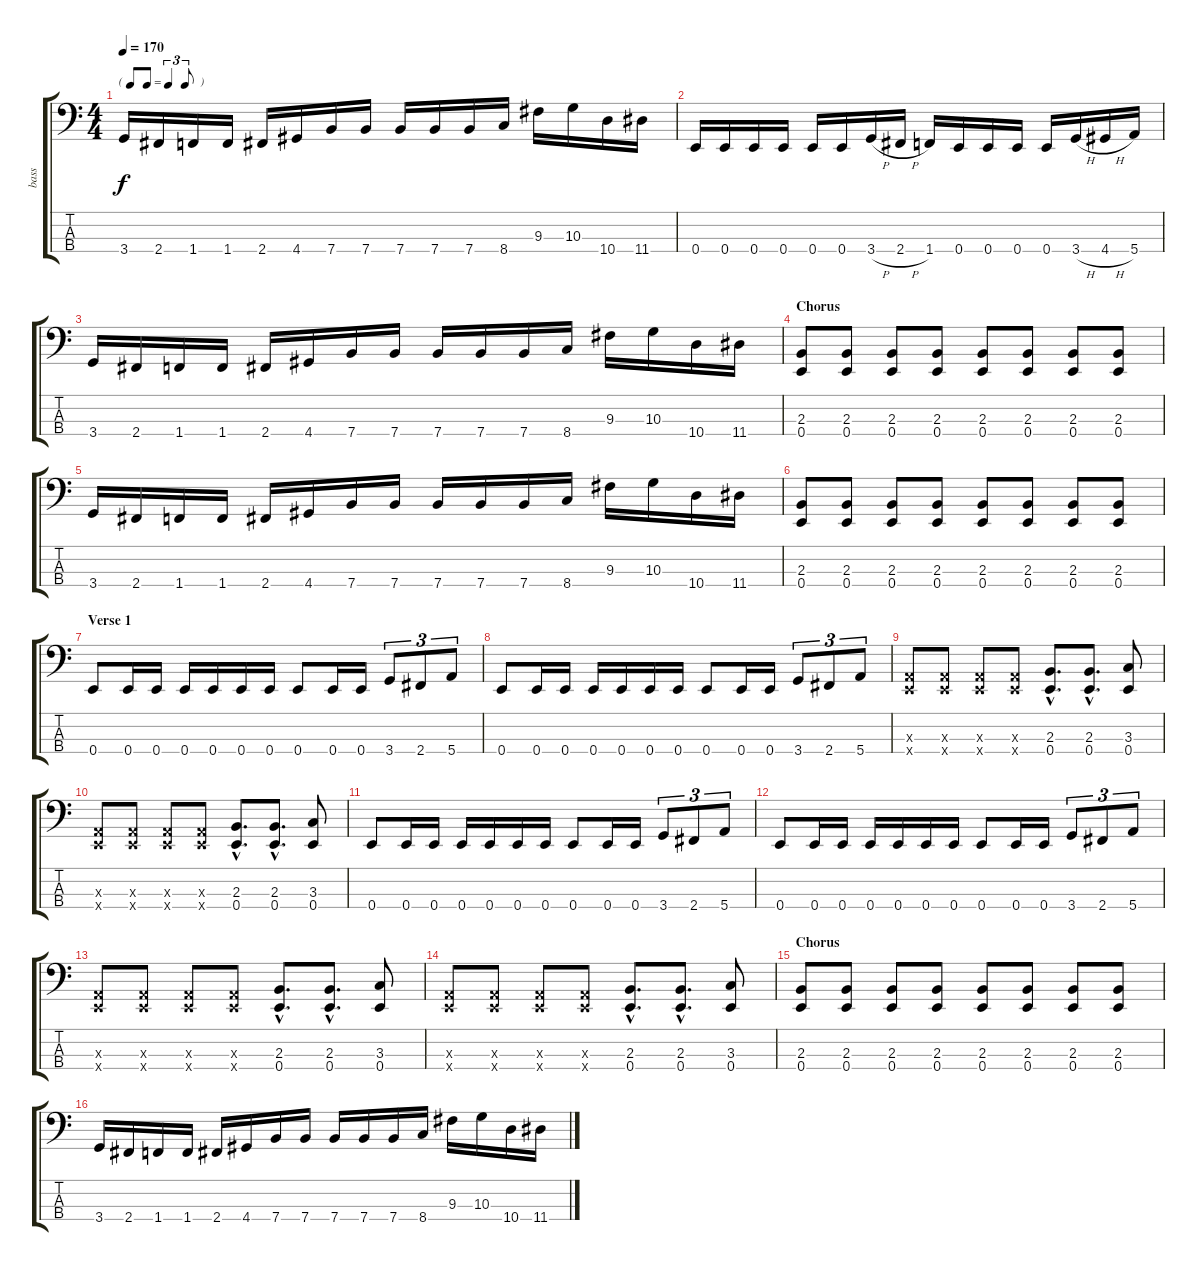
\track ("bass" "bass") {instrument slapbass1}
\staff {score tabs}
\tuning (G2 D2 A1 E1) {hide}
\ts (4 4)
\tf triplet8th
\tempo 170
\clef f4
\ks c
3.4.16{dy f} 2.4.16 1.4.16 1.4.16 2.4.16 4.4.16 7.4.16 7.4.16 7.4.16 7.4.16 7.4.16 8.4.16 9.3.16 10.3.16 10.4.16 11.4.16 |
0.4.16 0.4.16 0.4.16 0.4.16 0.4.16 0.4.16 3.4{h}.16 2.4{h}.16 1.4.16 0.4.16 0.4.16 0.4.16 0.4.16 3.4{h}.16 4.4{h}.16 5.4.16 |
3.4.16 2.4.16 1.4.16 1.4.16 2.4.16 4.4.16 7.4.16 7.4.16 7.4.16 7.4.16 7.4.16 8.4.16 9.3.16 10.3.16 10.4.16 11.4.16 |
\section ("" "Chorus")
(2.3 0.4).8 (2.3 0.4).8 (2.3 0.4).8 (2.3 0.4).8 (2.3 0.4).8 (2.3 0.4).8 (2.3 0.4).8 (2.3 0.4).8 |
3.4.16 2.4.16 1.4.16 1.4.16 2.4.16 4.4.16 7.4.16 7.4.16 7.4.16 7.4.16 7.4.16 8.4.16 9.3.16 10.3.16 10.4.16 11.4.16 |
(2.3 0.4).8 (2.3 0.4).8 (2.3 0.4).8 (2.3 0.4).8 (2.3 0.4).8 (2.3 0.4).8 (2.3 0.4).8 (2.3 0.4).8 |
\section ("" "Verse 1")
0.4.8 0.4.16 0.4.16 0.4.16 0.4.16 0.4.16 0.4.16 0.4.8 0.4.16 0.4.16 3.4.8{tu (3 2)} 2.4.8{tu (3 2)} 5.4.8{tu (3 2)} |
0.4.8 0.4.16 0.4.16 0.4.16 0.4.16 0.4.16 0.4.16 0.4.8 0.4.16 0.4.16 3.4.8{tu (3 2)} 2.4.8{tu (3 2)} 5.4.8{tu (3 2)} |
(0.3{x} 0.4{x}).8 (0.3{x} 0.4{x}).8 (0.3{x} 0.4{x}).8 (0.3{x} 0.4{x}).8 (2.3{hac} 0.4{hac}).8{d} (2.3{hac} 0.4{hac}).8{d} (3.3 0.4).8 |
(0.3{x} 0.4{x}).8 (0.3{x} 0.4{x}).8 (0.3{x} 0.4{x}).8 (0.3{x} 0.4{x}).8 (2.3{hac} 0.4{hac}).8{d} (2.3{hac} 0.4{hac}).8{d} (3.3 0.4).8 |
0.4.8 0.4.16 0.4.16 0.4.16 0.4.16 0.4.16 0.4.16 0.4.8 0.4.16 0.4.16 3.4.8{tu (3 2)} 2.4.8{tu (3 2)} 5.4.8{tu (3 2)} |
0.4.8 0.4.16 0.4.16 0.4.16 0.4.16 0.4.16 0.4.16 0.4.8 0.4.16 0.4.16 3.4.8{tu (3 2)} 2.4.8{tu (3 2)} 5.4.8{tu (3 2)} |
(0.3{x} 0.4{x}).8 (0.3{x} 0.4{x}).8 (0.3{x} 0.4{x}).8 (0.3{x} 0.4{x}).8 (2.3{hac} 0.4{hac}).8{d} (2.3{hac} 0.4{hac}).8{d} (3.3 0.4).8 |
(0.3{x} 0.4{x}).8 (0.3{x} 0.4{x}).8 (0.3{x} 0.4{x}).8 (0.3{x} 0.4{x}).8 (2.3{hac} 0.4{hac}).8{d} (2.3{hac} 0.4{hac}).8{d} (3.3 0.4).8 |
\section ("" "Chorus")
(2.3 0.4).8 (2.3 0.4).8 (2.3 0.4).8 (2.3 0.4).8 (2.3 0.4).8 (2.3 0.4).8 (2.3 0.4).8 (2.3 0.4).8 |
3.4.16 2.4.16 1.4.16 1.4.16 2.4.16 4.4.16 7.4.16 7.4.16 7.4.16 7.4.16 7.4.16 8.4.16 9.3.16 10.3.16 10.4.16 11.4.16
